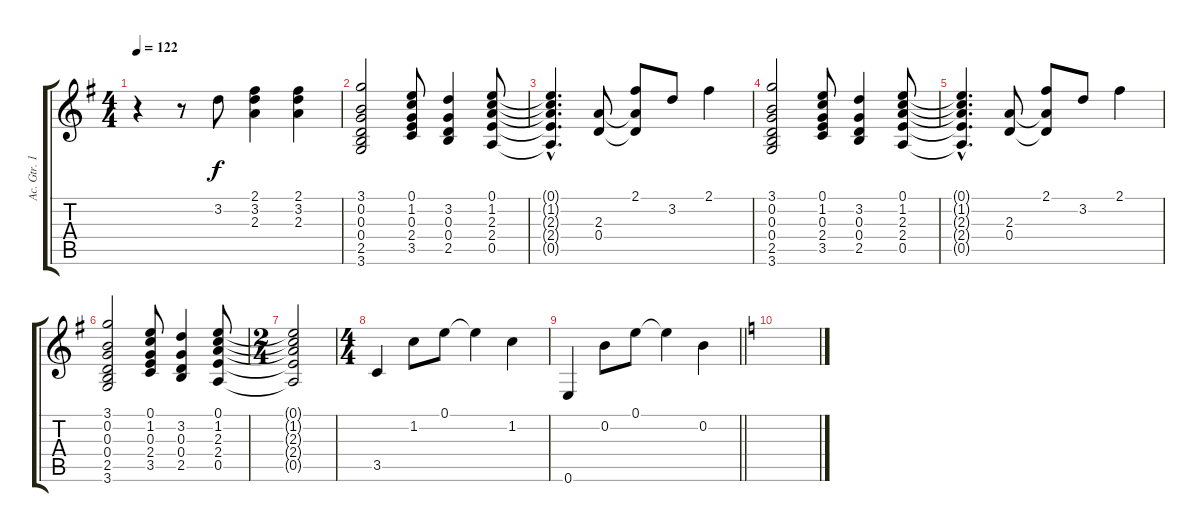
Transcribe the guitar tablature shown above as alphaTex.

\track ("Ac. Gtr. 1" "Ac. Gtr. 1") {instrument acousticguitarsteel}
\staff {score tabs}
\tuning (E4 B3 G3 D3 A2 E2) {hide}
\ts (4 4)
\tempo 122
\clef g2
\ks g
r.4{dy f instrument acousticguitarsteel} r.8 3.2.8 (2.1 3.2 2.3).4 (2.1 3.2 2.3).4 |
(3.1 0.2 0.3 0.4 2.5 3.6).2 (0.1 1.2 0.3 2.4 3.5).8 (3.2 0.3 0.4 2.5).4 (0.1 1.2 2.3 2.4 0.5).8 |
(0.1{hac t} 1.2{hac t} 2.3{hac t} 2.4{hac t} 0.5{hac t}).4{d} (2.3 0.4).8 (2.1 2.3{t} 0.4{t}).8 3.2.8 2.1.4 |
(3.1 0.2 0.3 0.4 2.5 3.6).2 (0.1 1.2 0.3 2.4 3.5).8 (3.2 0.3 0.4 2.5).4 (0.1 1.2 2.3 2.4 0.5).8 |
(0.1{hac t} 1.2{hac t} 2.3{hac t} 2.4{hac t} 0.5{hac t}).4{d} (2.3 0.4).8 (2.1 2.3{t} 0.4{t}).8 3.2.8 2.1.4 |
(3.1 0.2 0.3 0.4 2.5 3.6).2 (0.1 1.2 0.3 2.4 3.5).8 (3.2 0.3 0.4 2.5).4 (0.1 1.2 2.3 2.4 0.5).8 |
\ts (2 4)
(0.1{t} 1.2{t} 2.3{t} 2.4{t} 0.5{t}).2 |
\ts (4 4)
3.5.4 1.2.8 0.1.8 0.1{t}.4 1.2.4 |
\barLineRight lightlight
0.6.4 0.2.8 0.1.8 0.1{t}.4 0.2.4 |
\ks c
